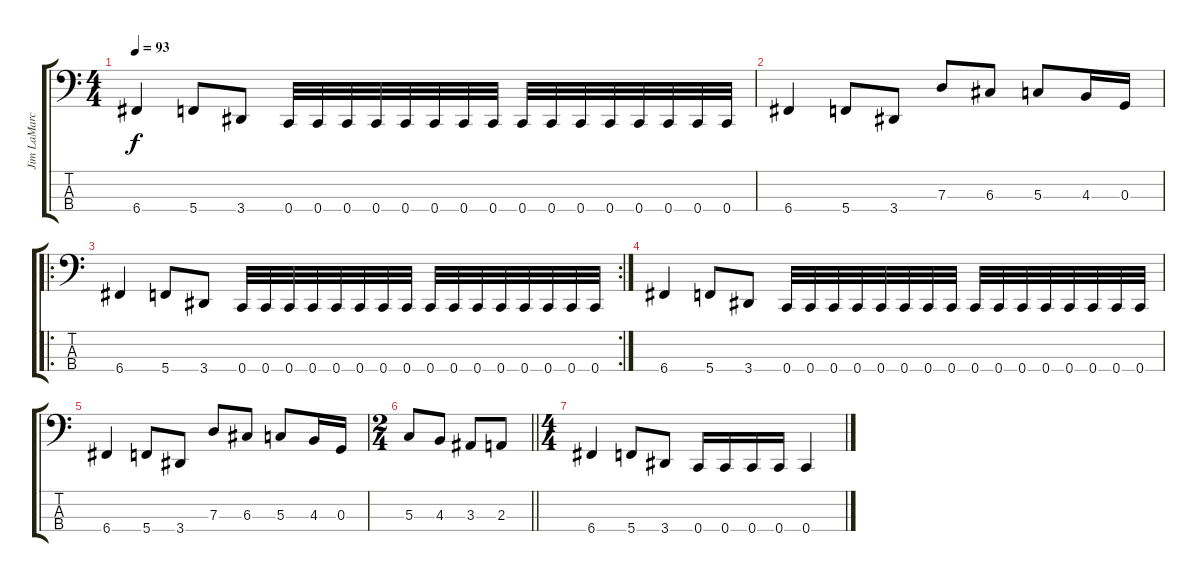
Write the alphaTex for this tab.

\track ("Jim LaMarca" "Jim LaMarc") {instrument electricbasspick}
\staff {score tabs}
\tuning (F2 C2 G1 C1) {hide}
\ts (4 4)
\tempo 93
\clef f4
\ks c
6.4.4{dy f} 5.4.8 3.4.8 0.4.32 0.4.32 0.4.32 0.4.32 0.4.32 0.4.32 0.4.32 0.4.32 0.4.32 0.4.32 0.4.32 0.4.32 0.4.32 0.4.32 0.4.32 0.4.32 |
6.4.4 5.4.8 3.4.8 7.3.8 6.3.8 5.3.8 4.3.16 0.3.16 |
\ro
\rc 2
6.4.4 5.4.8 3.4.8 0.4.32 0.4.32 0.4.32 0.4.32 0.4.32 0.4.32 0.4.32 0.4.32 0.4.32 0.4.32 0.4.32 0.4.32 0.4.32 0.4.32 0.4.32 0.4.32 |
6.4.4 5.4.8 3.4.8 0.4.32 0.4.32 0.4.32 0.4.32 0.4.32 0.4.32 0.4.32 0.4.32 0.4.32 0.4.32 0.4.32 0.4.32 0.4.32 0.4.32 0.4.32 0.4.32 |
6.4.4 5.4.8 3.4.8 7.3.8 6.3.8 5.3.8 4.3.16 0.3.16 |
\ts (2 4)
\barLineRight lightlight
5.3.8 4.3.8 3.3.8 2.3.8 |
\ts (4 4)
6.4.4 5.4.8 3.4.8 0.4.16 0.4.16 0.4.16 0.4.16 0.4.4
